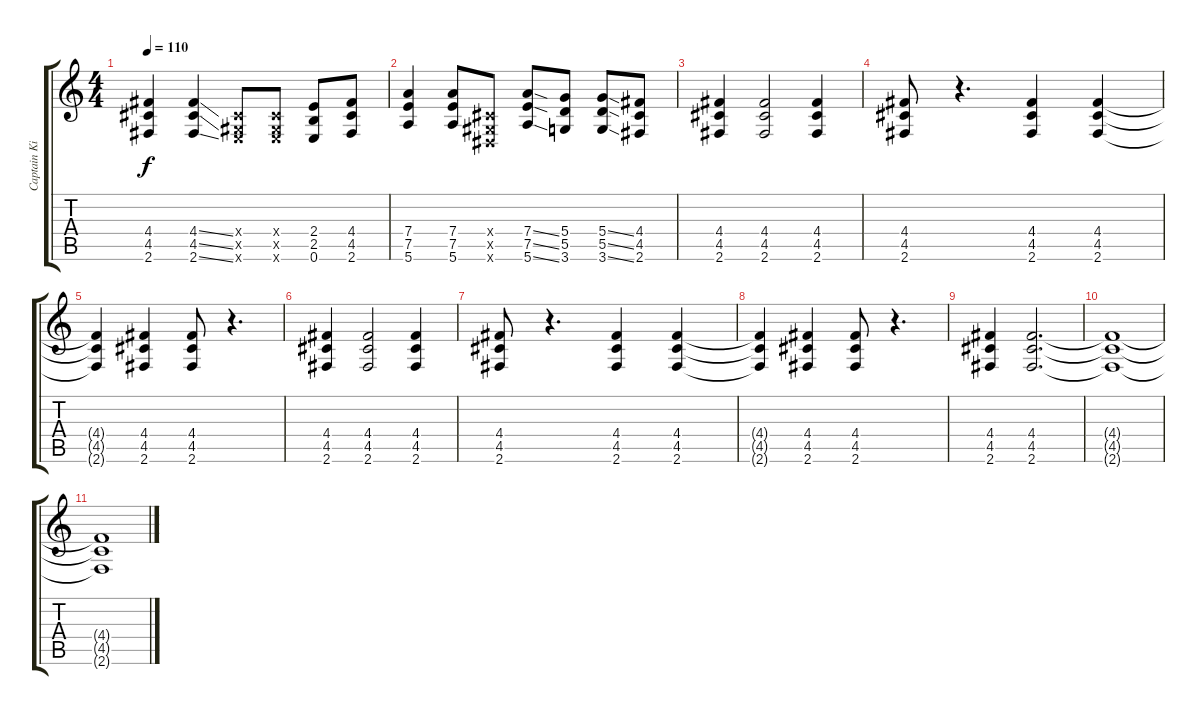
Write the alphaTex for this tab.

\track ("Captain Kirk" "Captain Ki") {instrument distortionguitar}
\staff {score tabs}
\tuning (E4 B3 G3 D3 A2 E2) {hide}
\ts (4 4)
\tempo 110
\clef g2
\ks c
(4.4 4.5 2.6).4{dy f} (4.4{ss} 4.5{ss} 2.6{ss}).4 (-1.4{x} -1.5{x} 0.6{x}).8 (-1.4{x} -1.5{x} 0.6{x}).8 (2.4 2.5 0.6).8 (4.4 4.5 2.6).8 |
(7.4 7.5 5.6).4 (7.4 7.5 5.6).8 (-1.4{x} -1.5{x} -1.6{x}).8 (7.4{ss} 7.5{ss} 5.6{ss}).8 (5.4 5.5 3.6).8 (5.4{ss} 5.5{ss} 3.6{ss}).8 (4.4 4.5 2.6).8 |
(4.4 4.5 2.6).4 (4.4 4.5 2.6).2 (4.4 4.5 2.6).4 |
(4.4 4.5 2.6).8 r.4{d} (4.4 4.5 2.6).4 (4.4 4.5 2.6).4 |
(4.4{t} 4.5{t} 2.6{t}).4 (4.4 4.5 2.6).4 (4.4 4.5 2.6).8 r.4{d} |
(4.4 4.5 2.6).4 (4.4 4.5 2.6).2 (4.4 4.5 2.6).4 |
(4.4 4.5 2.6).8 r.4{d} (4.4 4.5 2.6).4 (4.4 4.5 2.6).4 |
(4.4{t} 4.5{t} 2.6{t}).4 (4.4 4.5 2.6).4 (4.4 4.5 2.6).8 r.4{d} |
(4.4 4.5 2.6).4 (4.4 4.5 2.6).2{d} |
(4.4{t} 4.5{t} 2.6{t}).1 |
(4.4{t} 4.5{t} 2.6{t}).1
